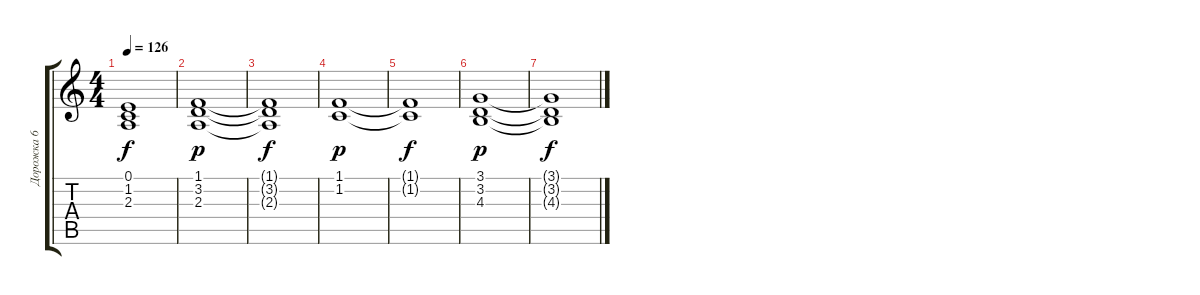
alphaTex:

\track ("Дорожка 6" "Дорожка 6") {instrument fx6goblins}
\staff {score tabs}
\tuning (E4 B3 G3 D3 A2 E2) {hide}
\ts (4 4)
\tempo 126
\clef g2
\ks c
(0.1{t} 1.2{t} 2.3{t}).1{dy f} |
(1.1 3.2 2.3).1{dy p} |
(1.1{t} 3.2{t} 2.3{t}).1{dy f} |
(1.1 1.2).1{dy p} |
(1.1{t} 1.2{t}).1{dy f} |
(3.1 3.2 4.3).1{dy p} |
(3.1{t} 3.2{t} 4.3{t}).1{dy f}
